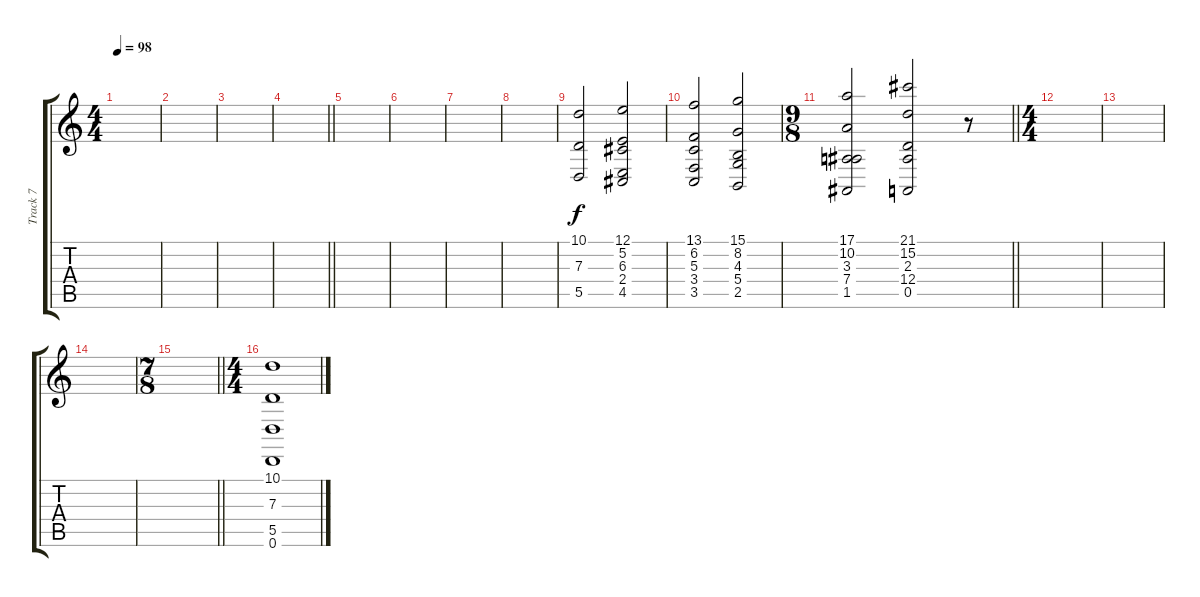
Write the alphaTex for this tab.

\track ("Track 7" "Track 7") {instrument stringensemble1}
\staff {score tabs}
\tuning (E4 B3 G3 D3 A2 D2) {hide}
\ts (4 4)
\tempo 98
\clef g2
\ks c
|
|
|
\barLineRight lightlight
|
|
|
|
|
(10.1 7.3 5.5).2 (12.1 5.2 6.3 2.4 4.5).2 |
(13.1 6.2 5.3 3.4 3.5).2 (15.1 8.2 4.3 5.4 2.5).2 |
\ts (9 8)
\barLineRight lightlight
(17.1 10.2 3.3 7.4 1.5).2 (21.1 15.2 2.3 12.4 0.5).2 r.8 |
\ts (4 4)
|
|
|
\ts (7 8)
\barLineRight lightlight
|
\ts (4 4)
(10.1 7.3 5.5 0.6).1{volume 13}
